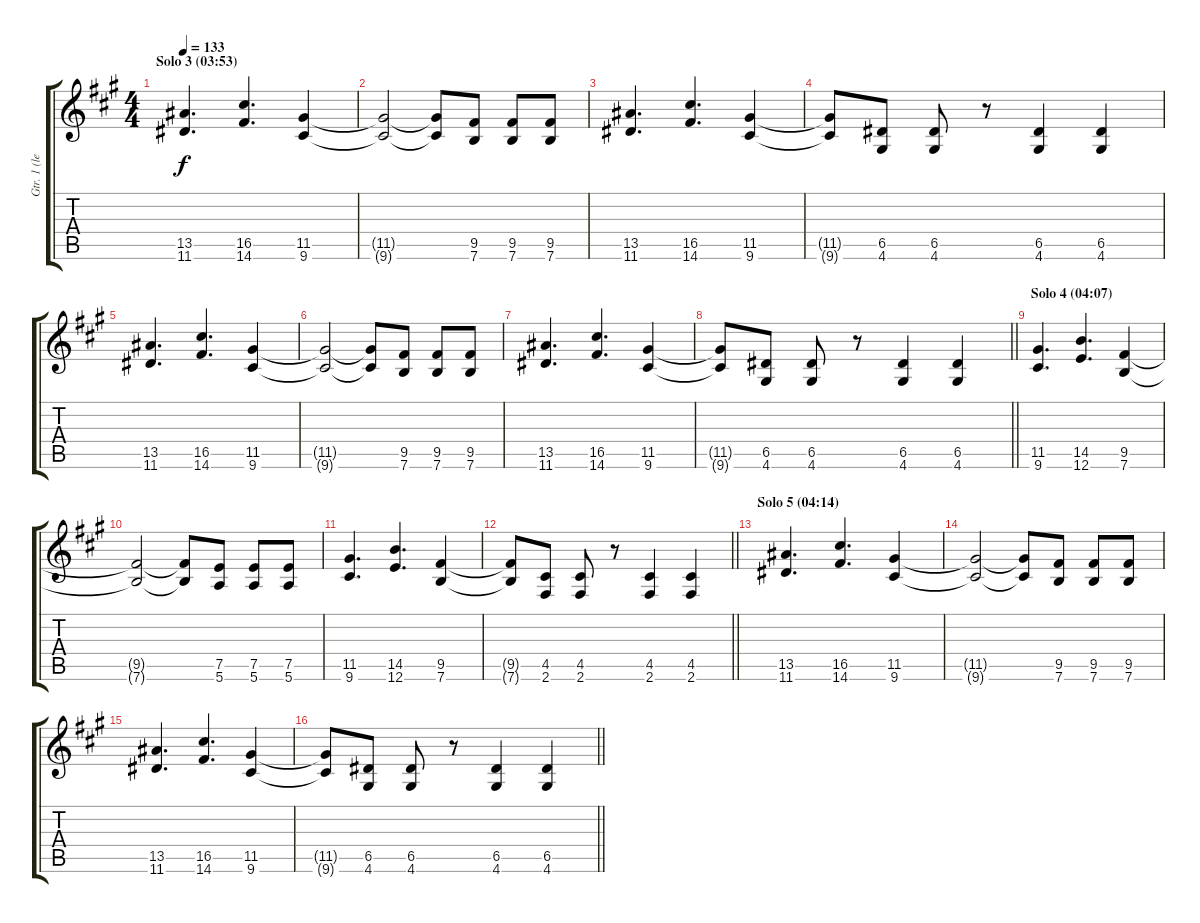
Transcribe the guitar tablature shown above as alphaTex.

\track ("Gtr. 1 (left)" "Gtr. 1 (le") {instrument overdrivenguitar}
\staff {score tabs}
\tuning (E4 B3 G3 D3 A2 E2) {hide}
\ts (4 4)
\section ("" "Solo 3 (03:53)")
\tempo 133
\clef g2
\ks a
(13.5 11.6).4{d dy f} (16.5 14.6).4{d} (11.5 9.6).4 |
(11.5{t} 9.6{t}).2 (11.5{t} 9.6{t}).8 (9.5 7.6).8 (9.5 7.6).8 (9.5 7.6).8 |
(13.5 11.6).4{d} (16.5 14.6).4{d} (11.5 9.6).4 |
(11.5{t} 9.6{t}).8 (6.5 4.6).8 (6.5 4.6).8 r.8 (6.5 4.6).4 (6.5 4.6).4 |
(13.5 11.6).4{d} (16.5 14.6).4{d} (11.5 9.6).4 |
(11.5{t} 9.6{t}).2 (11.5{t} 9.6{t}).8 (9.5 7.6).8 (9.5 7.6).8 (9.5 7.6).8 |
(13.5 11.6).4{d} (16.5 14.6).4{d} (11.5 9.6).4 |
\barLineRight lightlight
(11.5{t} 9.6{t}).8 (6.5 4.6).8 (6.5 4.6).8 r.8 (6.5 4.6).4 (6.5 4.6).4 |
\section ("" "Solo 4 (04:07)")
(11.5 9.6).4{d} (14.5 12.6).4{d} (9.5 7.6).4 |
(9.5{t} 7.6{t}).2 (9.5{t} 7.6{t}).8 (7.5 5.6).8 (7.5 5.6).8 (7.5 5.6).8 |
(11.5 9.6).4{d} (14.5 12.6).4{d} (9.5 7.6).4 |
\barLineRight lightlight
(9.5{t} 7.6{t}).8 (4.5 2.6).8 (4.5 2.6).8 r.8 (4.5 2.6).4 (4.5 2.6).4 |
\section ("" "Solo 5 (04:14)")
(13.5 11.6).4{d} (16.5 14.6).4{d} (11.5 9.6).4 |
(11.5{t} 9.6{t}).2 (11.5{t} 9.6{t}).8 (9.5 7.6).8 (9.5 7.6).8 (9.5 7.6).8 |
(13.5 11.6).4{d} (16.5 14.6).4{d} (11.5 9.6).4 |
\barLineRight lightlight
(11.5{t} 9.6{t}).8 (6.5 4.6).8 (6.5 4.6).8 r.8 (6.5 4.6).4 (6.5 4.6).4
